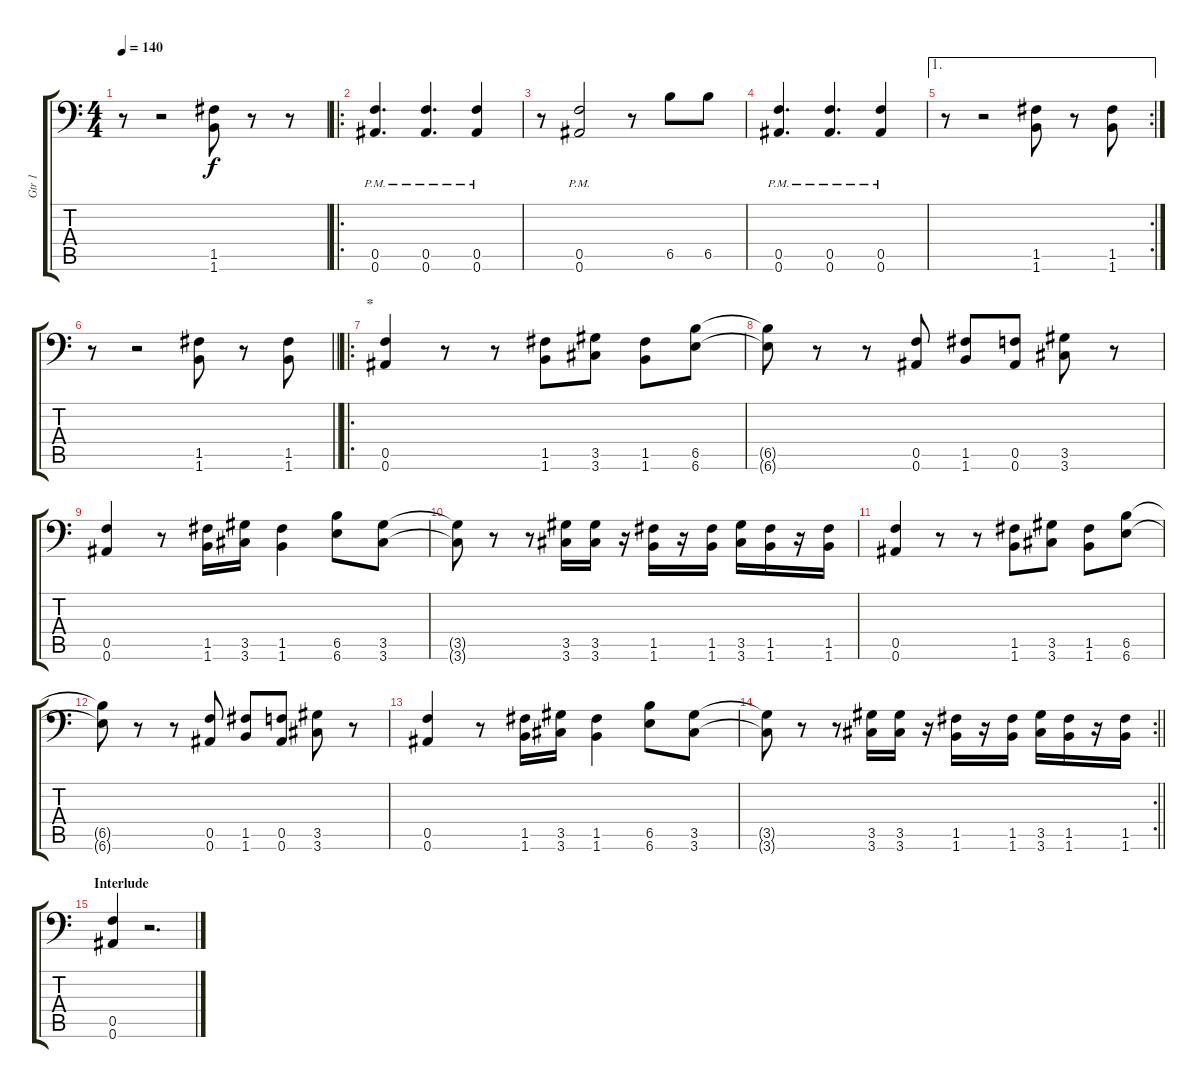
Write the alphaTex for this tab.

\track ("Gtr 1" "Gtr 1") {instrument overdrivenguitar}
\staff {score tabs}
\tuning (C4 G3 Eb3 Bb2 F2 Bb1) {hide}
\ts (4 4)
\tempo 140
\clef f4
\ks c
r.8{dy f} r.2 (1.5 1.6).8 r.8 r.8 |
\ro
(0.5{pm} 0.6{pm}).4{d} (0.5{pm} 0.6{pm}).4{d} (0.5{pm} 0.6{pm}).4 |
r.8 (0.5{pm} 0.6{pm}).2 r.8 6.5.8 6.5.8 |
(0.5{pm} 0.6{pm}).4{d} (0.5{pm} 0.6{pm}).4{d} (0.5{pm} 0.6{pm}).4 |
\ae 1
\rc 2
r.8 r.2 (1.5 1.6).8 r.8 (1.5 1.6).8 |
\barLineRight lightlight
r.8 r.2 (1.5 1.6).8 r.8 (1.5 1.6).8 |
\ro
\section ("" "*")
(0.5 0.6).4 r.8 r.8 (1.5 1.6).8 (3.5 3.6).8 (1.5 1.6).8 (6.5 6.6).8 |
(6.5{t} 6.6{t}).8 r.8 r.8 (0.5 0.6).8 (1.5 1.6).8 (0.5 0.6).8 (3.5 3.6).8 r.8 |
(0.5 0.6).4 r.8 (1.5 1.6).16 (3.5 3.6).16 (1.5 1.6).4 (6.5 6.6).8 (3.5 3.6).8 |
(3.5{t} 3.6{t}).8 r.8 r.8 (3.5 3.6).16 (3.5 3.6).16 r.16 (1.5 1.6).16 r.16 (1.5 1.6).16 (3.5 3.6).16 (1.5 1.6).16 r.16 (1.5 1.6).16 |
(0.5 0.6).4 r.8 r.8 (1.5 1.6).8 (3.5 3.6).8 (1.5 1.6).8 (6.5 6.6).8 |
(6.5{t} 6.6{t}).8 r.8 r.8 (0.5 0.6).8 (1.5 1.6).8 (0.5 0.6).8 (3.5 3.6).8 r.8 |
(0.5 0.6).4 r.8 (1.5 1.6).16 (3.5 3.6).16 (1.5 1.6).4 (6.5 6.6).8 (3.5 3.6).8 |
\rc 2
\barLineRight lightlight
(3.5{t} 3.6{t}).8 r.8 r.8 (3.5 3.6).16 (3.5 3.6).16 r.16 (1.5 1.6).16 r.16 (1.5 1.6).16 (3.5 3.6).16 (1.5 1.6).16 r.16 (1.5 1.6).16 |
\section ("" "Interlude")
(0.5 0.6).4 r.2{d}
